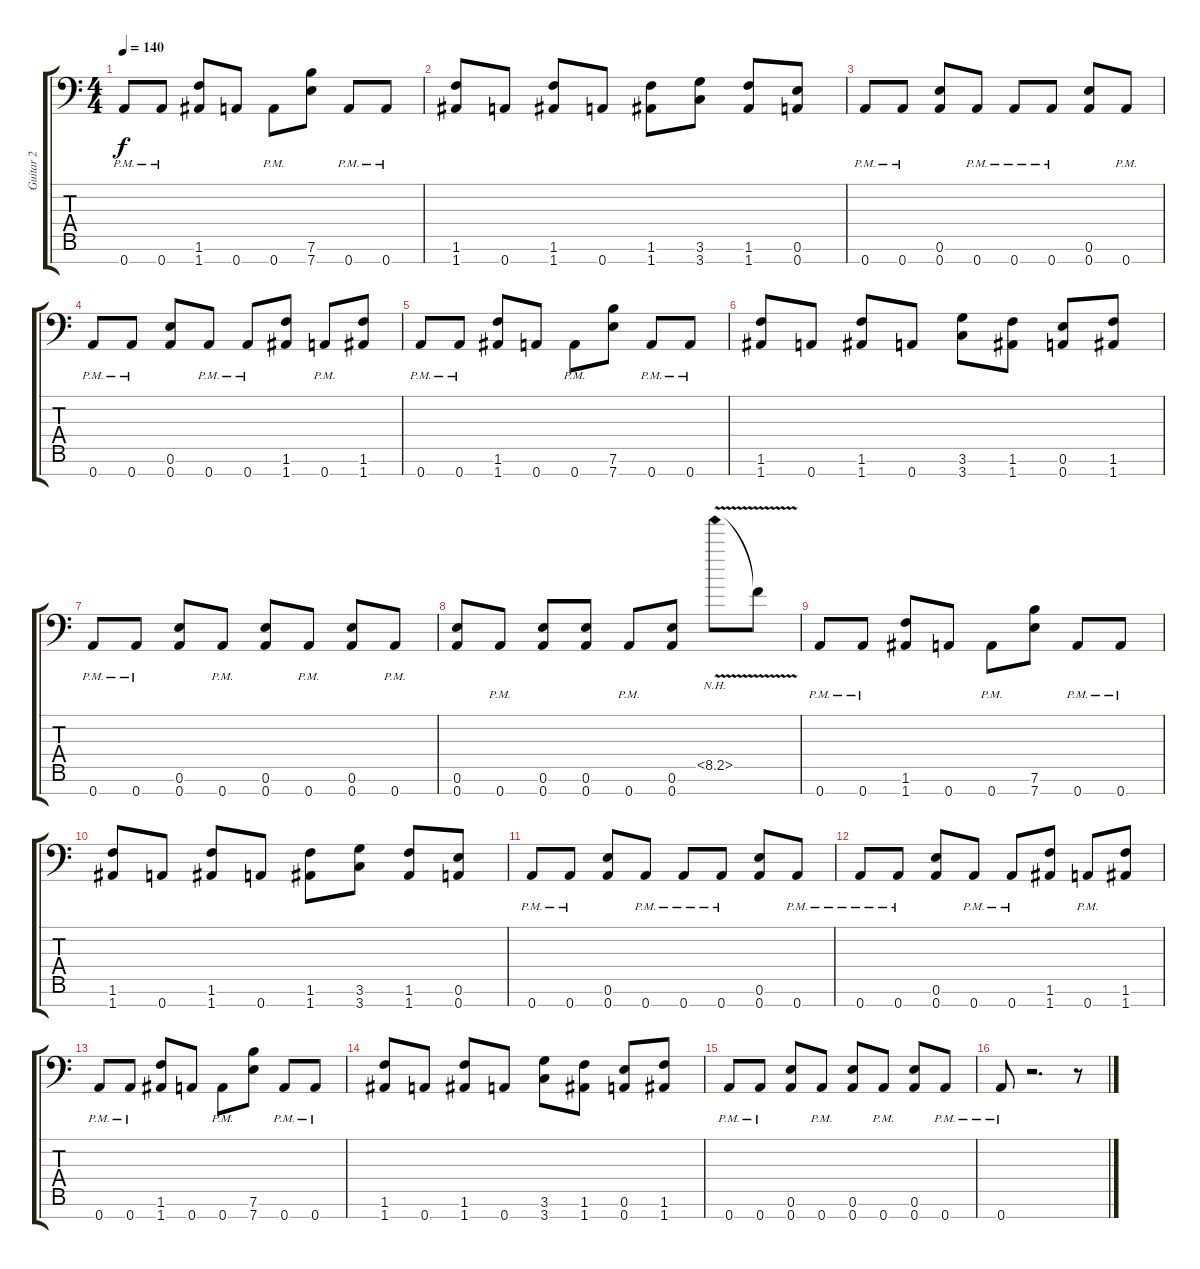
\track ("Guitar 2" "Guitar 2") {instrument distortionguitar}
\staff {score tabs}
\tuning (E4 B3 G3 D3 A2 E2 A1) {hide}
\ts (4 4)
\tempo 140
\clef f4
\ks c
0.7{pm}.8{dy f} 0.7{pm}.8 (1.6 1.7).8 0.7.8 0.7{pm}.8 (7.6 7.7).8 0.7{pm}.8 0.7{pm}.8 |
(1.6 1.7).8 0.7.8 (1.6 1.7).8 0.7.8 (1.6 1.7).8 (3.6 3.7).8 (1.6 1.7).8 (0.6 0.7).8 |
0.7{pm}.8 0.7{pm}.8 (0.6 0.7).8 0.7{pm}.8 0.7{pm}.8 0.7{pm}.8 (0.6 0.7).8 0.7{pm}.8 |
0.7{pm}.8 0.7{pm}.8 (0.6 0.7).8 0.7{pm}.8 0.7{pm}.8 (1.6 1.7).8 0.7{pm}.8 (1.6 1.7).8 |
0.7{pm}.8 0.7{pm}.8 (1.6 1.7).8 0.7.8 0.7{pm}.8 (7.6 7.7).8 0.7{pm}.8 0.7{pm}.8 |
(1.6 1.7).8 0.7.8 (1.6 1.7).8 0.7.8 (3.6 3.7).8 (1.6 1.7).8 (0.6 0.7).8 (1.6 1.7).8 |
0.7{pm}.8 0.7{pm}.8 (0.6 0.7).8 0.7{pm}.8 (0.6 0.7).8 0.7{pm}.8 (0.6 0.7).8 0.7{pm}.8 |
(0.6 0.7).8 0.7{pm}.8 (0.6 0.7).8 (0.6 0.7).8 0.7{pm}.8 (0.6 0.7).8 8.5{nh v}.8 8.5{t}.8 |
0.7{pm}.8 0.7{pm}.8 (1.6 1.7).8 0.7.8 0.7{pm}.8 (7.6 7.7).8 0.7{pm}.8 0.7{pm}.8 |
(1.6 1.7).8 0.7.8 (1.6 1.7).8 0.7.8 (1.6 1.7).8 (3.6 3.7).8 (1.6 1.7).8 (0.6 0.7).8 |
0.7{pm}.8 0.7{pm}.8 (0.6 0.7).8 0.7{pm}.8 0.7{pm}.8 0.7{pm}.8 (0.6 0.7).8 0.7{pm}.8 |
0.7{pm}.8 0.7{pm}.8 (0.6 0.7).8 0.7{pm}.8 0.7{pm}.8 (1.6 1.7).8 0.7{pm}.8 (1.6 1.7).8 |
0.7{pm}.8 0.7{pm}.8 (1.6 1.7).8 0.7.8 0.7{pm}.8 (7.6 7.7).8 0.7{pm}.8 0.7{pm}.8 |
(1.6 1.7).8 0.7.8 (1.6 1.7).8 0.7.8 (3.6 3.7).8 (1.6 1.7).8 (0.6 0.7).8 (1.6 1.7).8 |
0.7{pm}.8 0.7{pm}.8 (0.6 0.7).8 0.7{pm}.8 (0.6 0.7).8 0.7{pm}.8 (0.6 0.7).8 0.7{pm}.8 |
0.7{pm}.8 r.2{d} r.8
